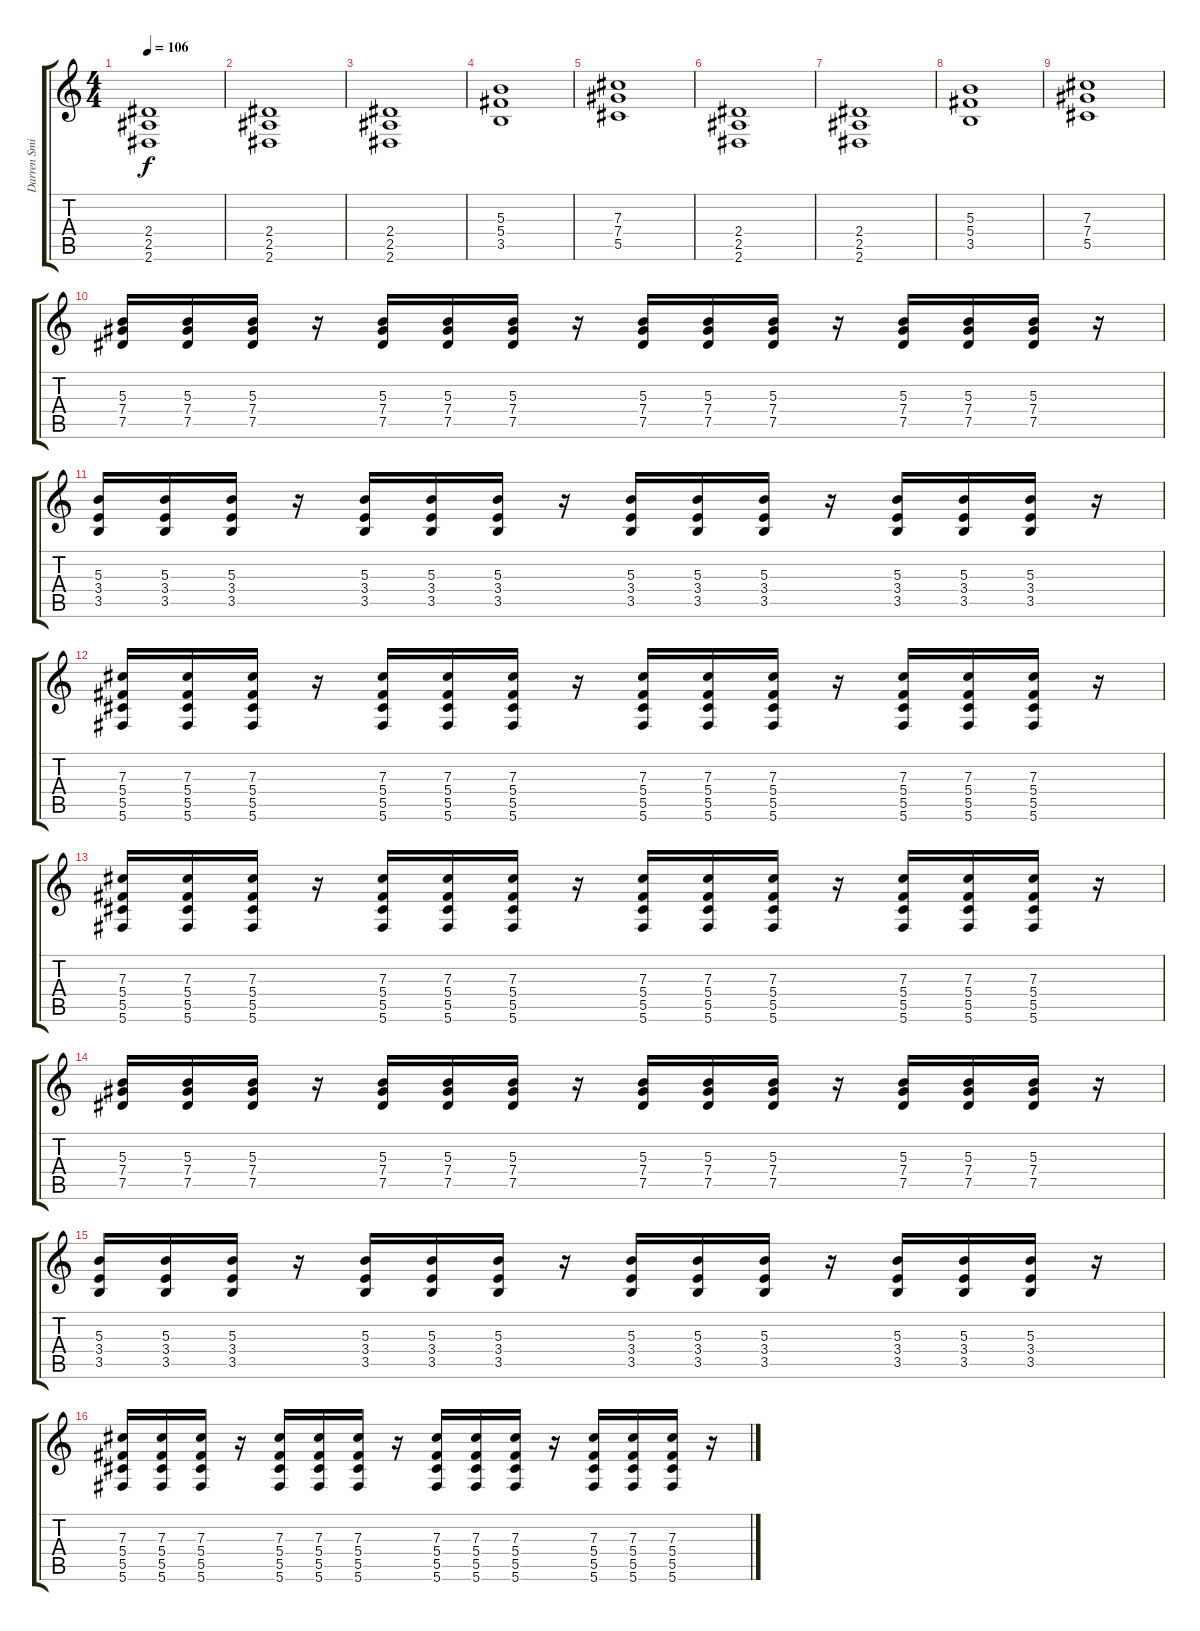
\track ("Darren Smith" "Darren Smi") {instrument distortionguitar}
\staff {score tabs}
\tuning (Eb4 Bb3 Gb3 Db3 Ab2 Db2) {hide}
\ts (4 4)
\tempo 106
\clef g2
\ks c
(2.4{t} 2.5{t} 2.6{t}).1{dy f} |
(2.4 2.5 2.6).1 |
(2.4 2.5 2.6).1 |
(5.3 5.4 3.5).1 |
(7.3 7.4 5.5).1 |
(2.4 2.5 2.6).1 |
(2.4 2.5 2.6).1 |
(5.3 5.4 3.5).1 |
(7.3 7.4 5.5).1 |
(5.3 7.4 7.5).16 (5.3 7.4 7.5).16 (5.3 7.4 7.5).16 r.16 (5.3 7.4 7.5).16 (5.3 7.4 7.5).16 (5.3 7.4 7.5).16 r.16 (5.3 7.4 7.5).16 (5.3 7.4 7.5).16 (5.3 7.4 7.5).16 r.16 (5.3 7.4 7.5).16 (5.3 7.4 7.5).16 (5.3 7.4 7.5).16 r.16 |
(5.3 3.4 3.5).16 (5.3 3.4 3.5).16 (5.3 3.4 3.5).16 r.16 (5.3 3.4 3.5).16 (5.3 3.4 3.5).16 (5.3 3.4 3.5).16 r.16 (5.3 3.4 3.5).16 (5.3 3.4 3.5).16 (5.3 3.4 3.5).16 r.16 (5.3 3.4 3.5).16 (5.3 3.4 3.5).16 (5.3 3.4 3.5).16 r.16 |
(7.3 5.4 5.5 5.6).16 (7.3 5.4 5.5 5.6).16 (7.3 5.4 5.5 5.6).16 r.16 (7.3 5.4 5.5 5.6).16 (7.3 5.4 5.5 5.6).16 (7.3 5.4 5.5 5.6).16 r.16 (7.3 5.4 5.5 5.6).16 (7.3 5.4 5.5 5.6).16 (7.3 5.4 5.5 5.6).16 r.16 (7.3 5.4 5.5 5.6).16 (7.3 5.4 5.5 5.6).16 (7.3 5.4 5.5 5.6).16 r.16 |
(7.3 5.4 5.5 5.6).16 (7.3 5.4 5.5 5.6).16 (7.3 5.4 5.5 5.6).16 r.16 (7.3 5.4 5.5 5.6).16 (7.3 5.4 5.5 5.6).16 (7.3 5.4 5.5 5.6).16 r.16 (7.3 5.4 5.5 5.6).16 (7.3 5.4 5.5 5.6).16 (7.3 5.4 5.5 5.6).16 r.16 (7.3 5.4 5.5 5.6).16 (7.3 5.4 5.5 5.6).16 (7.3 5.4 5.5 5.6).16 r.16 |
(5.3 7.4 7.5).16 (5.3 7.4 7.5).16 (5.3 7.4 7.5).16 r.16 (5.3 7.4 7.5).16 (5.3 7.4 7.5).16 (5.3 7.4 7.5).16 r.16 (5.3 7.4 7.5).16 (5.3 7.4 7.5).16 (5.3 7.4 7.5).16 r.16 (5.3 7.4 7.5).16 (5.3 7.4 7.5).16 (5.3 7.4 7.5).16 r.16 |
(5.3 3.4 3.5).16 (5.3 3.4 3.5).16 (5.3 3.4 3.5).16 r.16 (5.3 3.4 3.5).16 (5.3 3.4 3.5).16 (5.3 3.4 3.5).16 r.16 (5.3 3.4 3.5).16 (5.3 3.4 3.5).16 (5.3 3.4 3.5).16 r.16 (5.3 3.4 3.5).16 (5.3 3.4 3.5).16 (5.3 3.4 3.5).16 r.16 |
(7.3 5.4 5.5 5.6).16 (7.3 5.4 5.5 5.6).16 (7.3 5.4 5.5 5.6).16 r.16 (7.3 5.4 5.5 5.6).16 (7.3 5.4 5.5 5.6).16 (7.3 5.4 5.5 5.6).16 r.16 (7.3 5.4 5.5 5.6).16 (7.3 5.4 5.5 5.6).16 (7.3 5.4 5.5 5.6).16 r.16 (7.3 5.4 5.5 5.6).16 (7.3 5.4 5.5 5.6).16 (7.3 5.4 5.5 5.6).16 r.16
